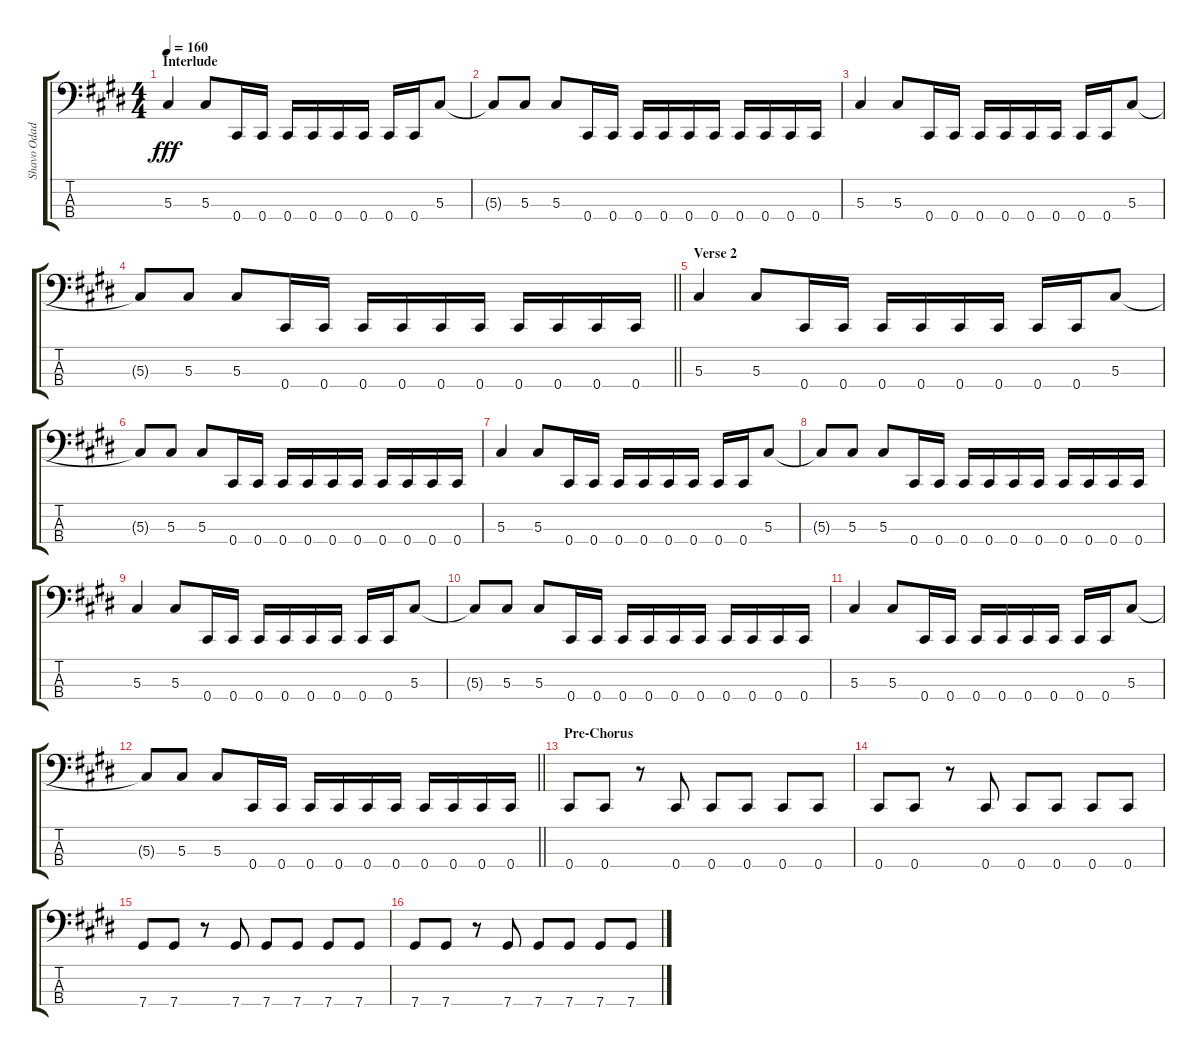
\track ("Shavo Odadjian [Bass Guitar]" "Shavo Odad") {instrument electricbassfinger}
\staff {score tabs}
\tuning (Gb2 Db2 Ab1 Db1) {hide}
\ts (4 4)
\section ("" "Interlude")
\tempo 160
\clef f4
\ks c#minor
5.3.4{dy fff} 5.3.8 0.4.16 0.4.16 0.4.16 0.4.16 0.4.16 0.4.16 0.4.16 0.4.16 5.3.8 |
5.3{t}.8 5.3.8 5.3.8 0.4.16 0.4.16 0.4.16 0.4.16 0.4.16 0.4.16 0.4.16 0.4.16 0.4.16 0.4.16 |
5.3.4 5.3.8 0.4.16 0.4.16 0.4.16 0.4.16 0.4.16 0.4.16 0.4.16 0.4.16 5.3.8 |
\barLineRight lightlight
5.3{t}.8 5.3.8 5.3.8 0.4.16 0.4.16 0.4.16 0.4.16 0.4.16 0.4.16 0.4.16 0.4.16 0.4.16 0.4.16 |
\section ("" "Verse 2")
5.3.4 5.3.8 0.4.16 0.4.16 0.4.16 0.4.16 0.4.16 0.4.16 0.4.16 0.4.16 5.3.8 |
5.3{t}.8 5.3.8 5.3.8 0.4.16 0.4.16 0.4.16 0.4.16 0.4.16 0.4.16 0.4.16 0.4.16 0.4.16 0.4.16 |
5.3.4 5.3.8 0.4.16 0.4.16 0.4.16 0.4.16 0.4.16 0.4.16 0.4.16 0.4.16 5.3.8 |
5.3{t}.8 5.3.8 5.3.8 0.4.16 0.4.16 0.4.16 0.4.16 0.4.16 0.4.16 0.4.16 0.4.16 0.4.16 0.4.16 |
5.3.4 5.3.8 0.4.16 0.4.16 0.4.16 0.4.16 0.4.16 0.4.16 0.4.16 0.4.16 5.3.8 |
5.3{t}.8 5.3.8 5.3.8 0.4.16 0.4.16 0.4.16 0.4.16 0.4.16 0.4.16 0.4.16 0.4.16 0.4.16 0.4.16 |
5.3.4 5.3.8 0.4.16 0.4.16 0.4.16 0.4.16 0.4.16 0.4.16 0.4.16 0.4.16 5.3.8 |
\barLineRight lightlight
5.3{t}.8 5.3.8 5.3.8 0.4.16 0.4.16 0.4.16 0.4.16 0.4.16 0.4.16 0.4.16 0.4.16 0.4.16 0.4.16 |
\section ("" "Pre-Chorus")
0.4.8 0.4.8 r.8 0.4.8 0.4.8 0.4.8 0.4.8 0.4.8 |
0.4.8 0.4.8 r.8 0.4.8 0.4.8 0.4.8 0.4.8 0.4.8 |
7.4.8 7.4.8 r.8 7.4.8 7.4.8 7.4.8 7.4.8 7.4.8 |
7.4.8 7.4.8 r.8 7.4.8 7.4.8 7.4.8 7.4.8 7.4.8
